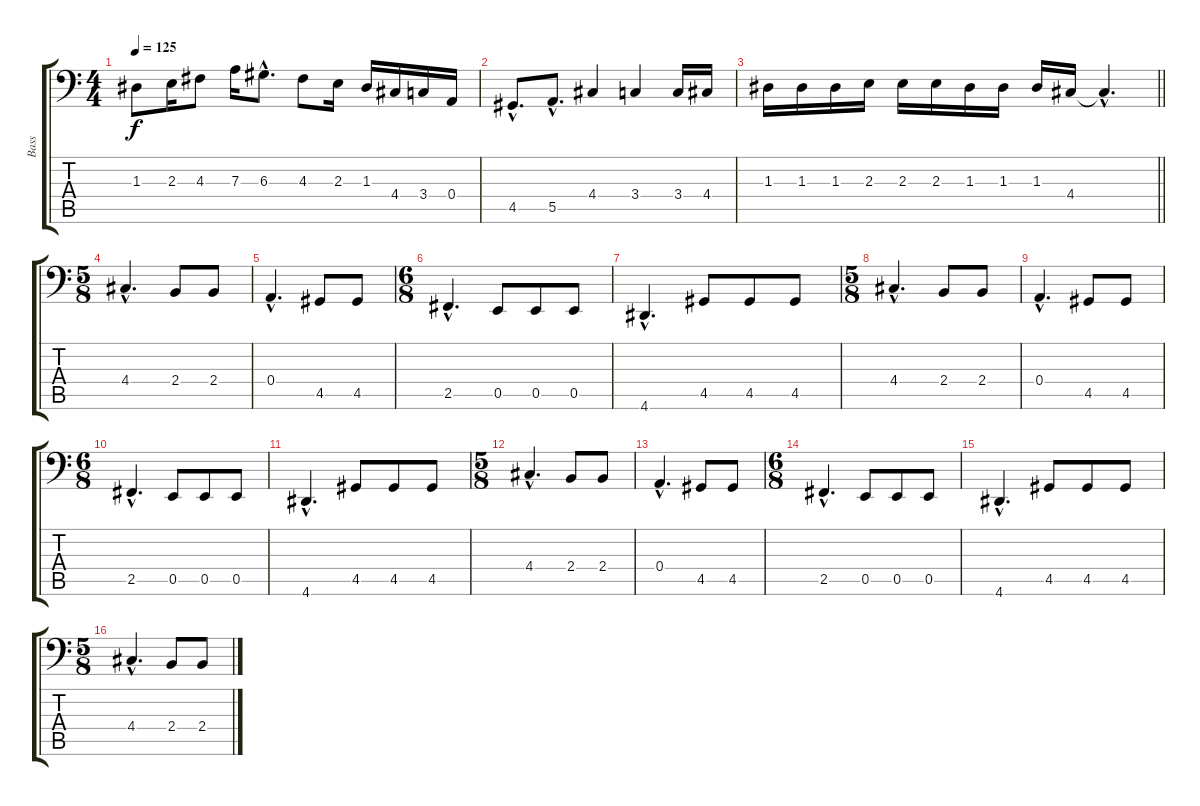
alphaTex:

\track ("Bass" "Bass") {instrument electricbassfinger}
\staff {score tabs}
\tuning (C3 G2 D2 A1 E1 B0) {hide}
\ts (4 4)
\tempo 125
\clef f4
\ks c
1.3.8{dy f} 2.3.16 4.3.8 7.3.16 6.3{hac}.8{d} 4.3.8 2.3.16 1.3.16 4.4.16 3.4.16 0.4.16 |
4.5{hac}.8{d} 5.5{hac}.8{d} 4.4.4 3.4.4 3.4.16 4.4.16 |
\barLineRight lightlight
1.3.16 1.3.16 1.3.16 2.3.16 2.3.16 2.3.16 1.3.16 1.3.16 1.3.16 4.4.16 4.4{hac t}.4{d} |
\ts (5 8)
4.4{hac}.4{d} 2.4.8 2.4.8 |
0.4{hac}.4{d} 4.5.8 4.5.8 |
\ts (6 8)
2.5{hac}.4{d} 0.5.8 0.5.8 0.5.8 |
4.6{hac}.4{d} 4.5.8 4.5.8 4.5.8 |
\ts (5 8)
4.4{hac}.4{d} 2.4.8 2.4.8 |
0.4{hac}.4{d} 4.5.8 4.5.8 |
\ts (6 8)
2.5{hac}.4{d} 0.5.8 0.5.8 0.5.8 |
4.6{hac}.4{d} 4.5.8 4.5.8 4.5.8 |
\ts (5 8)
4.4{hac}.4{d} 2.4.8 2.4.8 |
0.4{hac}.4{d} 4.5.8 4.5.8 |
\ts (6 8)
2.5{hac}.4{d} 0.5.8 0.5.8 0.5.8 |
4.6{hac}.4{d} 4.5.8 4.5.8 4.5.8 |
\ts (5 8)
4.4{hac}.4{d} 2.4.8 2.4.8
